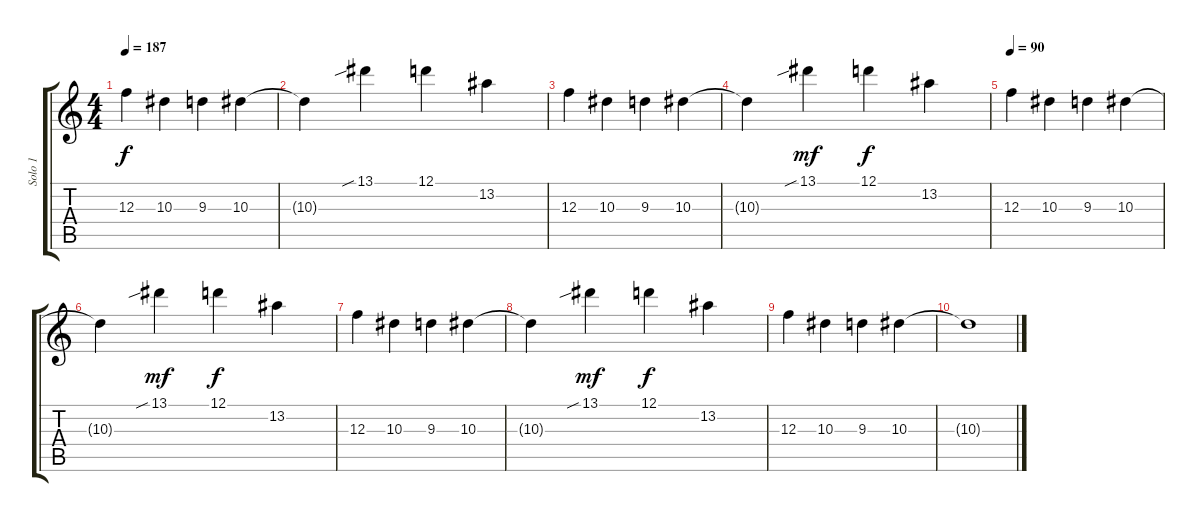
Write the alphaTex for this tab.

\track ("Solo 1" "Solo 1") {instrument overdrivenguitar}
\staff {score tabs}
\tuning (D4 A3 F3 C3 G2 C2) {hide}
\ts (4 4)
\tempo 187
\clef g2
\ks c
12.3.4{dy f} 10.3.4 9.3.4 10.3.4 |
10.3{t}.4 13.1{sib}.4 12.1.4 13.2.4 |
12.3.4 10.3.4 9.3.4 10.3.4 |
10.3{t}.4 13.1{sib}.4{dy mf} 12.1.4{dy f} 13.2.4 |
\tempo 90
12.3.4 10.3.4 9.3.4 10.3.4 |
10.3{t}.4 13.1{sib}.4{dy mf} 12.1.4{dy f} 13.2.4 |
12.3.4 10.3.4 9.3.4 10.3.4 |
10.3{t}.4 13.1{sib}.4{dy mf} 12.1.4{dy f} 13.2.4 |
12.3.4 10.3.4 9.3.4 10.3.4 |
10.3{t}.1
